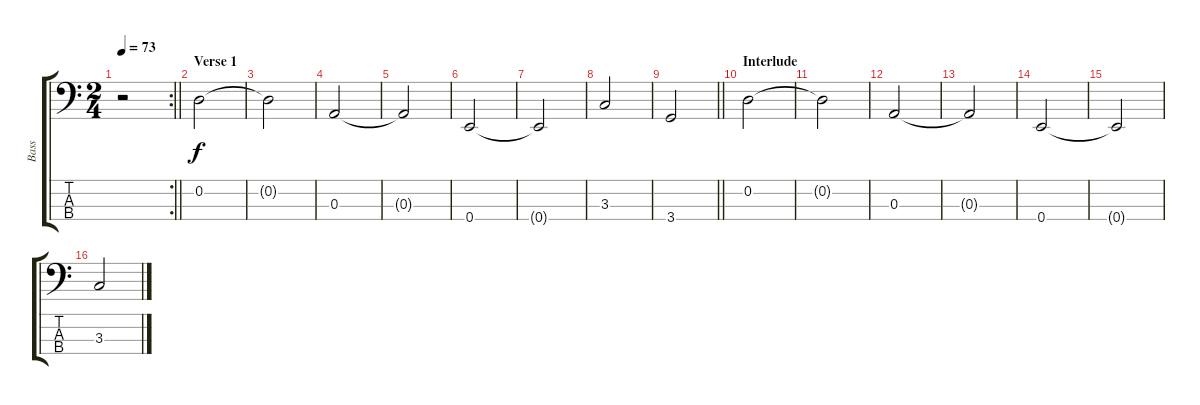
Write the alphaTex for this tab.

\track ("Bass" "Bass") {instrument fretlessbass}
\staff {score tabs}
\tuning (G2 D2 A1 E1) {hide}
\rc 2
\ts (2 4)
\tempo 73
\clef f4
\barLineRight lightlight
\ks c
r.2{dy f} |
\section ("" "Verse 1")
0.2.2 |
0.2{t}.2 |
0.3.2 |
0.3{t}.2 |
0.4.2 |
0.4{t}.2 |
3.3.2 |
\barLineRight lightlight
3.4.2 |
\section ("" "Interlude")
0.2.2 |
0.2{t}.2 |
0.3.2 |
0.3{t}.2 |
0.4.2 |
0.4{t}.2 |
3.3.2
